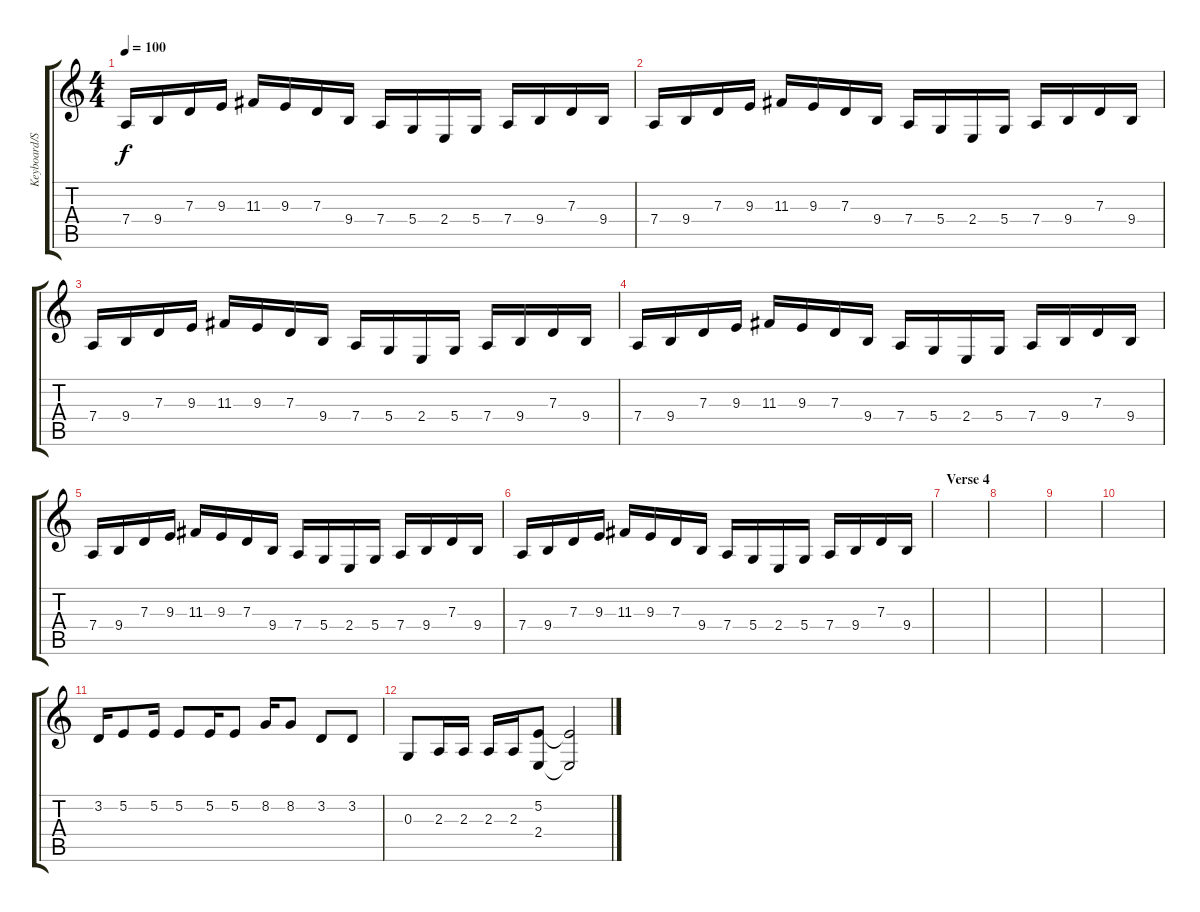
\track ("Keyboard/Synthesizer" "Keyboard/S") {instrument lead1square}
\staff {score tabs}
\tuning (E4 B3 G3 D3 A2 E2) {hide}
\ts (4 4)
\tempo 100
\clef g2
\ks c
7.4.16{dy f} 9.4.16 7.3.16 9.3.16 11.3.16 9.3.16 7.3.16 9.4.16 7.4.16 5.4.16 2.4.16 5.4.16 7.4.16 9.4.16 7.3.16 9.4.16 |
7.4.16 9.4.16 7.3.16 9.3.16 11.3.16 9.3.16 7.3.16 9.4.16 7.4.16 5.4.16 2.4.16 5.4.16 7.4.16 9.4.16 7.3.16 9.4.16 |
7.4.16 9.4.16 7.3.16 9.3.16 11.3.16 9.3.16 7.3.16 9.4.16 7.4.16 5.4.16 2.4.16 5.4.16 7.4.16 9.4.16 7.3.16 9.4.16 |
7.4.16 9.4.16 7.3.16 9.3.16 11.3.16 9.3.16 7.3.16 9.4.16 7.4.16 5.4.16 2.4.16 5.4.16 7.4.16 9.4.16 7.3.16 9.4.16 |
7.4.16 9.4.16 7.3.16 9.3.16 11.3.16 9.3.16 7.3.16 9.4.16 7.4.16 5.4.16 2.4.16 5.4.16 7.4.16 9.4.16 7.3.16 9.4.16 |
7.4.16 9.4.16 7.3.16 9.3.16 11.3.16 9.3.16 7.3.16 9.4.16 7.4.16 5.4.16 2.4.16 5.4.16 7.4.16 9.4.16 7.3.16 9.4.16 |
\section ("" "Verse 4")
|
|
|
|
3.2.16 5.2.8 5.2.16 5.2.8 5.2.16 5.2.8 8.2.16 8.2.8 3.2.8 3.2.8 |
0.3.8 2.3.16 2.3.16 2.3.16 2.3.16 (5.2 2.4).8 (5.2{t} 2.4{t}).2
